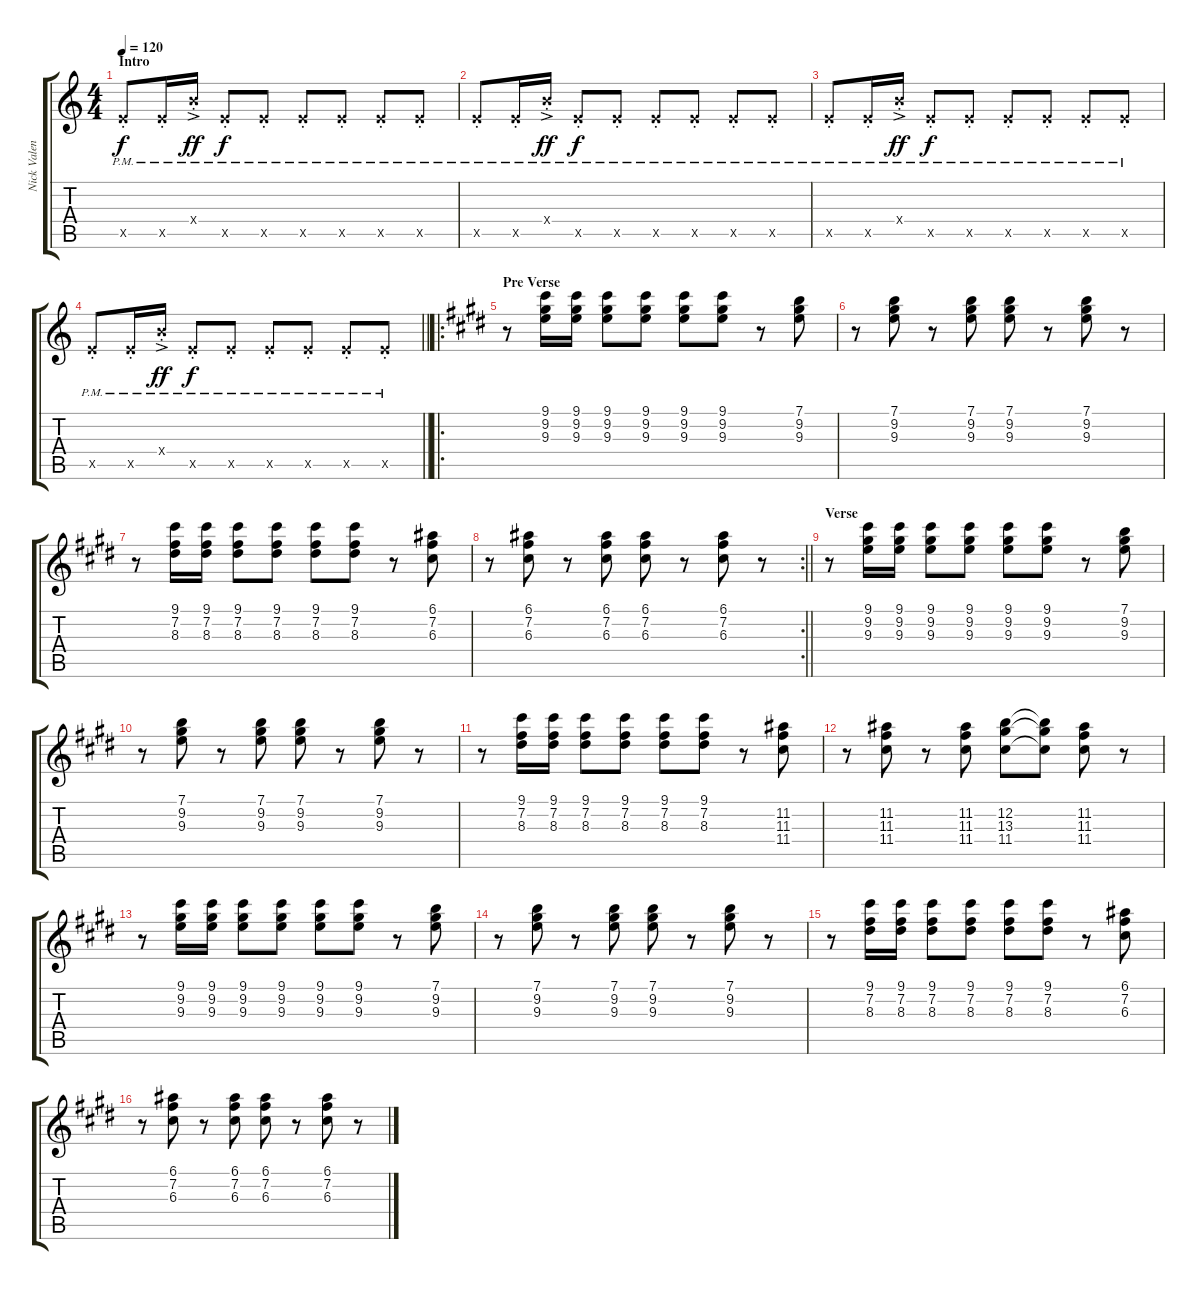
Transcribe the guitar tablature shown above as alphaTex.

\track ("Nick Valensi " "Nick Valen") {instrument overdrivenguitar}
\staff {score tabs}
\tuning (E4 B3 G3 D3 A2 E2) {hide}
\ts (4 4)
\section ("" "Intro")
\tempo 120
\clef g2
\ks c
7.5{pm st x}.8{dy f instrument overdrivenguitar} 7.5{pm st x}.16 9.4{ac pm st x}.16{dy ff} 7.5{pm st x}.8{dy f} 7.5{pm st x}.8 7.5{pm st x}.8 7.5{pm st x}.8 7.5{pm st x}.8 7.5{pm st x}.8 |
7.5{pm st x}.8 7.5{pm st x}.16 9.4{ac pm st x}.16{dy ff} 7.5{pm st x}.8{dy f} 7.5{pm st x}.8 7.5{pm st x}.8 7.5{pm st x}.8 7.5{pm st x}.8 7.5{pm st x}.8 |
7.5{pm st x}.8 7.5{pm st x}.16 9.4{ac pm st x}.16{dy ff} 7.5{pm st x}.8{dy f} 7.5{pm st x}.8 7.5{pm st x}.8 7.5{pm st x}.8 7.5{pm st x}.8 7.5{pm st x}.8 |
\barLineRight lightlight
7.5{pm st x}.8 7.5{pm st x}.16 9.4{ac pm st x}.16{dy ff} 7.5{pm st x}.8{dy f} 7.5{pm st x}.8 7.5{pm st x}.8 7.5{pm st x}.8 7.5{pm st x}.8 7.5{pm st x}.8 |
\ro
\section ("" "Pre Verse")
\ks e
r.8 (9.1 9.2 9.3).16 (9.1 9.2 9.3).16 (9.1 9.2 9.3).8 (9.1 9.2 9.3).8 (9.1 9.2 9.3).8 (9.1 9.2 9.3).8 r.8 (7.1 9.2 9.3).8 |
r.8 (7.1 9.2 9.3).8 r.8 (7.1 9.2 9.3).8 (7.1 9.2 9.3).8 r.8 (7.1 9.2 9.3).8 r.8 |
r.8 (9.1 7.2 8.3).16 (9.1 7.2 8.3).16 (9.1 7.2 8.3).8 (9.1 7.2 8.3).8 (9.1 7.2 8.3).8 (9.1 7.2 8.3).8 r.8 (6.1 7.2 6.3).8 |
\rc 2
\barLineRight lightlight
r.8 (6.1 7.2 6.3).8 r.8 (6.1 7.2 6.3).8 (6.1 7.2 6.3).8 r.8 (6.1 7.2 6.3).8 r.8 |
\section ("" "Verse")
r.8 (9.1 9.2 9.3).16 (9.1 9.2 9.3).16 (9.1 9.2 9.3).8 (9.1 9.2 9.3).8 (9.1 9.2 9.3).8 (9.1 9.2 9.3).8 r.8 (7.1 9.2 9.3).8 |
r.8 (7.1 9.2 9.3).8 r.8 (7.1 9.2 9.3).8 (7.1 9.2 9.3).8 r.8 (7.1 9.2 9.3).8 r.8 |
r.8 (9.1 7.2 8.3).16 (9.1 7.2 8.3).16 (9.1 7.2 8.3).8 (9.1 7.2 8.3).8 (9.1 7.2 8.3).8 (9.1 7.2 8.3).8 r.8 (11.2 11.3 11.4).8 |
r.8 (11.2 11.3 11.4).8 r.8 (11.2 11.3 11.4).8 (12.2 13.3 11.4).8 (12.2{t} 13.3{t} 11.4{t}).8 (11.2 11.3 11.4).8 r.8 |
r.8 (9.1 9.2 9.3).16 (9.1 9.2 9.3).16 (9.1 9.2 9.3).8 (9.1 9.2 9.3).8 (9.1 9.2 9.3).8 (9.1 9.2 9.3).8 r.8 (7.1 9.2 9.3).8 |
r.8 (7.1 9.2 9.3).8 r.8 (7.1 9.2 9.3).8 (7.1 9.2 9.3).8 r.8 (7.1 9.2 9.3).8 r.8 |
r.8 (9.1 7.2 8.3).16 (9.1 7.2 8.3).16 (9.1 7.2 8.3).8 (9.1 7.2 8.3).8 (9.1 7.2 8.3).8 (9.1 7.2 8.3).8 r.8 (6.1 7.2 6.3).8 |
r.8 (6.1 7.2 6.3).8 r.8 (6.1 7.2 6.3).8 (6.1 7.2 6.3).8 r.8 (6.1 7.2 6.3).8 r.8
